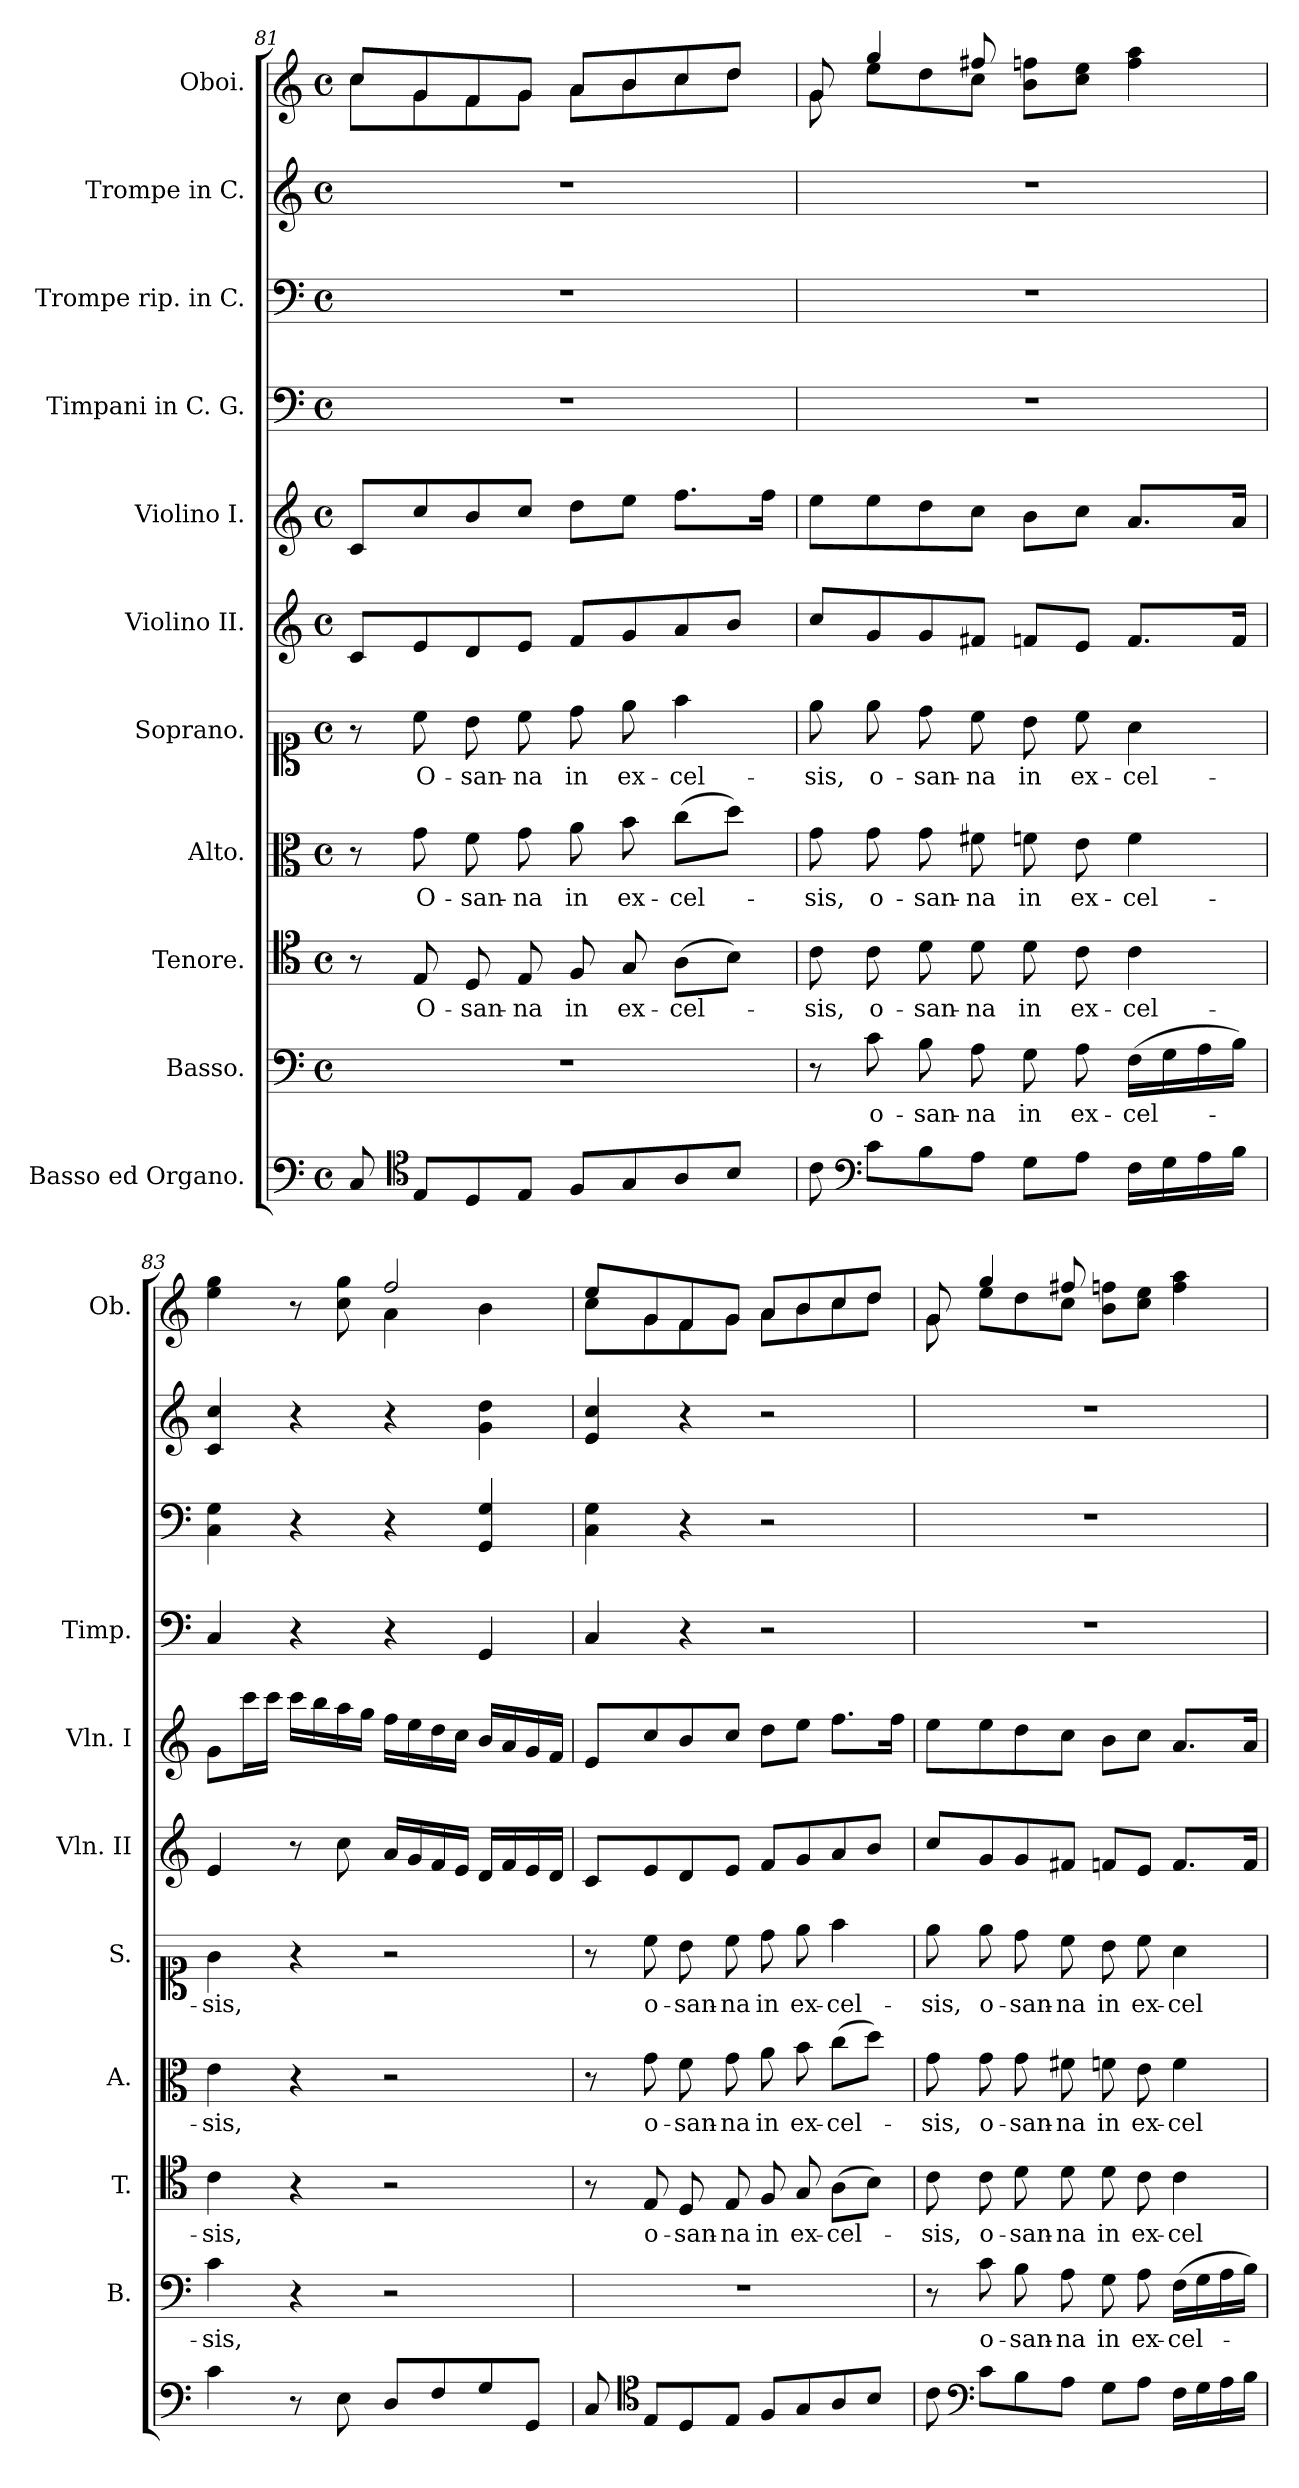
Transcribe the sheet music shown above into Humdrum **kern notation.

**kern	**kern	**text	**kern	**text	**kern	**text	**kern	**text	**kern	**kern	**kern	**kern	**kern	**kern
*part11	*part10	*part10	*part9	*part9	*part8	*part8	*part7	*part7	*part6	*part5	*part4	*part3	*part2	*part1
*staff11	*staff10	*staff10	*staff9	*staff9	*staff8	*staff8	*staff7	*staff7	*staff6	*staff5	*staff4	*staff3	*staff2	*staff1
*I"Basso ed  Organo.	*I"Basso.	*	*I"Tenore.	*	*I"Alto.	*	*I"Soprano.	*	*I"Violino II.	*I"Violino I.	*I"Timpani in C. G.	*I"Trompe rip. in C.	*I"Trompe in C.	*I"Oboi.
*	*I'B.	*	*I'T.	*	*I'A.	*	*I'S.	*	*I'Vln. II	*I'Vln. I	*I'Timp.	*	*	*I'Ob.
!!LO:PB:g=z
*clefF4	*clefF4	*	*clefC4	*	*clefC3	*	*clefC1	*	*clefG2	*clefG2	*clefF4	*clefF4	*clefG2	*clefG2
*k[]	*k[]	*	*k[]	*	*k[]	*	*k[]	*	*k[]	*k[]	*k[]	*k[]	*k[]	*k[]
*M4/4	*M4/4	*	*M4/4	*	*M4/4	*	*M4/4	*	*M4/4	*M4/4	*M4/4	*M4/4	*M4/4	*M4/4
*met(c)	*met(c)	*	*met(c)	*	*met(c)	*	*met(c)	*	*met(c)	*met(c)	*met(c)	*met(c)	*met(c)	*met(c)
=81	=81	=81	=81	=81	=81	=81	=81	=81	=81	=81	=81	=81	=81	=81
*	*	*	*	*	*	*	*	*	*	*	*	*	*	*^
8C/	1r	.	8r	.	8r	.	8r	.	8c/L	8c/L	1r	1r	1r	8cc/L	8cc\L
*clefC4	*	*	*	*	*	*	*	*	*	*	*	*	*	*	*
!	!	!	!	!LO:LY:b	!	!LO:LY:b	!	!LO:LY:b	!	!	!	!	!	!	!
8E/L	.	.	8E/	O-	8g\	O-	8cc\	O-	8e/	8cc/	.	.	.	8g/	8g\
!	!	!	!	!LO:LY:b	!	!LO:LY:b	!	!LO:LY:b	!	!	!	!	!	!	!
8D/	.	.	8D/	-san-	8f\	-san-	8b\	-san-	8d/	8b/	.	.	.	8f/	8f\
!	!	!	!	!LO:LY:b	!	!LO:LY:b	!	!LO:LY:b	!	!	!	!	!	!	!
8E/J	.	.	8E/	-na	8g\	-na	8cc\	-na	8e/J	8cc/J	.	.	.	8g/J	8g\J
!	!	!	!	!LO:LY:b	!	!LO:LY:b	!	!LO:LY:b	!	!	!	!	!	!	!
8F/L	.	.	8F/	in	8a\	in	8dd\	in	8f/L	8dd\L	.	.	.	8a/L	8a\L
!	!	!	!	!LO:LY:b	!	!LO:LY:b	!	!LO:LY:b	!	!	!	!	!	!	!
8G/	.	.	8G/	ex-	8b\	ex-	8ee\	ex-	8g/	8ee\J	.	.	.	8b/	8b\
!	!	!	!	!LO:LY:b	!	!LO:LY:b	!	!LO:LY:b	!	!	!	!	!	!	!
8A/	.	.	(>8A\L	-cel-	(>8cc\L	-cel-	4ff\	-cel-	8a/	8.ff\L	.	.	.	8cc/	8cc\
8B/J	.	.	8B\J)	.	8dd\J)	.	.	.	8b/J	.	.	.	.	8dd/J	8dd\J
.	.	.	.	.	.	.	.	.	.	16ff\Jk	.	.	.	.	.
=82	=82	=82	=82	=82	=82	=82	=82	=82	=82	=82	=82	=82	=82	=82	=82
!	!	!	!	!LO:LY:b	!	!LO:LY:b	!	!LO:LY:b	!	!	!	!	!	!	!
8c\	8r	.	8c\	-sis,	8g\	-sis,	8ee\	-sis,	8cc/L	8ee\L	1r	1r	1r	8g/	8g\
*clefF4	*	*	*	*	*	*	*	*	*	*	*	*	*	*	*
!	!	!LO:LY:b	!	!LO:LY:b	!	!LO:LY:b	!	!LO:LY:b	!	!	!	!	!	!	!
8c\L	8c\	o-	8c\	o-	8g\	o-	8ee\	o-	8g/	8ee\	.	.	.	4gg/	8ee\L
!	!	!LO:LY:b	!	!LO:LY:b	!	!LO:LY:b	!	!LO:LY:b	!	!	!	!	!	!	!
8B\	8B\	-san-	8d\	-san-	8g\	-san-	8dd\	-san-	8g/	8dd\	.	.	.	.	8dd\
!	!	!LO:LY:b	!	!LO:LY:b	!	!LO:LY:b	!	!LO:LY:b	!	!	!	!	!	!	!
8A\J	8A\	-na	8d\	-na	8f#X\	-na	8cc\	-na	8f#X/J	8cc\J	.	.	.	8ff#X/	8cc\J
!	!	!LO:LY:b	!	!LO:LY:b	!	!LO:LY:b	!	!LO:LY:b	!	!	!	!	!	!	!
8G\L	8G\	in	8d\	in	8fn\	in	8b\	in	8fn/L	8b\L	.	.	.	8b\ 8ffn\L	2ryy
!	!	!LO:LY:b	!	!LO:LY:b	!	!LO:LY:b	!	!LO:LY:b	!	!	!	!	!	!	!
8A\J	8A\	ex-	8c\	ex-	8e\	ex-	8cc\	ex-	8e/J	8cc\J	.	.	.	8cc\ 8ee\J	.
!	!	!LO:LY:b	!	!LO:LY:b	!	!LO:LY:b	!	!LO:LY:b	!	!	!	!	!	!	!
16F\LL	(>16F\LL	-cel-	4c\	-cel-	4f\	-cel-	4a\	-cel-	8.f/L	8.a/L	.	.	.	4ff\ 4aa\	.
16G\	16G\	.	.	.	.	.	.	.	.	.	.	.	.	.	.
16A\	16A\	.	.	.	.	.	.	.	.	.	.	.	.	.	.
16B\JJ	16B\JJ)	.	.	.	.	.	.	.	16f/Jk	16a/Jk	.	.	.	.	.
=83	=83	=83	=83	=83	=83	=83	=83	=83	=83	=83	=83	=83	=83	=83	=83
!	!	!LO:LY:b	!	!LO:LY:b	!	!LO:LY:b	!	!LO:LY:b	!	!	!	!	!	!	!
4c\	4c\	-sis,	4c\	-sis,	4e\	-sis,	4g\	-sis,	4e/	8g\L	4C/	4C\ 4G\	4c/ 4cc/	4ee\ 4gg\	2ryy
.	.	.	.	.	.	.	.	.	.	16ccc\L	.	.	.	.	.
.	.	.	.	.	.	.	.	.	.	16ccc\JJ	.	.	.	.	.
8r	4r	.	4r	.	4r	.	4r	.	8r	16ccc\LL	4r	4r	4r	8r	.
.	.	.	.	.	.	.	.	.	.	16bb\	.	.	.	.	.
8E\	.	.	.	.	.	.	.	.	8cc\	16aa\	.	.	.	8cc\ 8gg\	.
.	.	.	.	.	.	.	.	.	.	16gg\JJ	.	.	.	.	.
8D/L	2r	.	2r	.	2r	.	2r	.	16a/LL	16ff\LL	4r	4r	4r	2ff/	4a\
.	.	.	.	.	.	.	.	.	16g/	16ee\	.	.	.	.	.
8F/	.	.	.	.	.	.	.	.	16f/	16dd\	.	.	.	.	.
.	.	.	.	.	.	.	.	.	16e/JJ	16cc\JJ	.	.	.	.	.
8G/	.	.	.	.	.	.	.	.	16d/LL	16b/LL	4GG/	4GG/ 4G/	4g\ 4dd\	.	4b\
.	.	.	.	.	.	.	.	.	16f/	16a/	.	.	.	.	.
8GG/J	.	.	.	.	.	.	.	.	16e/	16g/	.	.	.	.	.
.	.	.	.	.	.	.	.	.	16d/JJ	16f/JJ	.	.	.	.	.
=84	=84	=84	=84	=84	=84	=84	=84	=84	=84	=84	=84	=84	=84	=84	=84
8C/	1r	.	8r	.	8r	.	8r	.	8c/L	8e/L	4C/	4C\ 4G\	4e/ 4cc/	8ee/L	8cc\L
*clefC4	*	*	*	*	*	*	*	*	*	*	*	*	*	*	*
!	!	!	!	!LO:LY:b	!	!LO:LY:b	!	!LO:LY:b	!	!	!	!	!	!	!
8E/L	.	.	8E/	o-	8g\	o-	8cc\	o-	8e/	8cc/	.	.	.	8g/	8g\
!	!	!	!	!LO:LY:b	!	!LO:LY:b	!	!LO:LY:b	!	!	!	!	!	!	!
8D/	.	.	8D/	-san-	8f\	-san-	8b\	-san-	8d/	8b/	4r	4r	4r	8f/	8f\
!	!	!	!	!LO:LY:b	!	!LO:LY:b	!	!LO:LY:b	!	!	!	!	!	!	!
8E/J	.	.	8E/	-na	8g\	-na	8cc\	-na	8e/J	8cc/J	.	.	.	8g/J	8g\J
!	!	!	!	!LO:LY:b	!	!LO:LY:b	!	!LO:LY:b	!	!	!	!	!	!	!
8F/L	.	.	8F/	in	8a\	in	8dd\	in	8f/L	8dd\L	2r	2r	2r	8a/L	8a\L
!	!	!	!	!LO:LY:b	!	!LO:LY:b	!	!LO:LY:b	!	!	!	!	!	!	!
8G/	.	.	8G/	ex-	8b\	ex-	8ee\	ex-	8g/	8ee\J	.	.	.	8b/	8b\
!	!	!	!	!LO:LY:b	!	!LO:LY:b	!	!LO:LY:b	!	!	!	!	!	!	!
8A/	.	.	(>8A\L	-cel-	(>8cc\L	-cel-	4ff\	-cel-	8a/	8.ff\L	.	.	.	8cc/	8cc\
8B/J	.	.	8B\J)	.	8dd\J)	.	.	.	8b/J	.	.	.	.	8dd/J	8dd\J
.	.	.	.	.	.	.	.	.	.	16ff\Jk	.	.	.	.	.
!!LO:LB:g=z	!!
=85	=85	=85	=85	=85	=85	=85	=85	=85	=85	=85	=85	=85	=85	=85	=85
!	!	!	!	!LO:LY:b	!	!LO:LY:b	!	!LO:LY:b	!	!	!	!	!	!	!
8c\	8r	.	8c\	-sis,	8g\	-sis,	8ee\	-sis,	8cc/L	8ee\L	1r	1r	1r	8g/	8g\
*clefF4	*	*	*	*	*	*	*	*	*	*	*	*	*	*	*
!	!	!LO:LY:b	!	!LO:LY:b	!	!LO:LY:b	!	!LO:LY:b	!	!	!	!	!	!	!
8c\L	8c\	o-	8c\	o-	8g\	o-	8ee\	o-	8g/	8ee\	.	.	.	4gg/	8ee\L
!	!	!LO:LY:b	!	!LO:LY:b	!	!LO:LY:b	!	!LO:LY:b	!	!	!	!	!	!	!
8B\	8B\	-san-	8d\	-san-	8g\	-san-	8dd\	-san-	8g/	8dd\	.	.	.	.	8dd\
!	!	!LO:LY:b	!	!LO:LY:b	!	!LO:LY:b	!	!LO:LY:b	!	!	!	!	!	!	!
8A\J	8A\	-na	8d\	-na	8f#X\	-na	8cc\	-na	8f#X/J	8cc\J	.	.	.	8ff#X/	8cc\J
!	!	!LO:LY:b	!	!LO:LY:b	!	!LO:LY:b	!	!LO:LY:b	!	!	!	!	!	!	!
8G\L	8G\	in	8d\	in	8fn\	in	8b\	in	8fn/L	8b\L	.	.	.	8b\ 8ffn\L	2ryy
!	!	!LO:LY:b	!	!LO:LY:b	!	!LO:LY:b	!	!LO:LY:b	!	!	!	!	!	!	!
8A\J	8A\	ex-	8c\	ex-	8e\	ex-	8cc\	ex-	8e/J	8cc\J	.	.	.	8cc\ 8ee\J	.
!	!	!LO:LY:b	!	!LO:LY:b	!	!LO:LY:b	!	!LO:LY:b	!	!	!	!	!	!	!
16F\LL	(>16F\LL	-cel-	4c\	-cel-	4f\	-cel-	4a\	-cel-	8.f/L	8.a/L	.	.	.	4ff\ 4aa\	.
16G\	16G\	.	.	.	.	.	.	.	.	.	.	.	.	.	.
16A\	16A\	.	.	.	.	.	.	.	.	.	.	.	.	.	.
16B\JJ	16B\JJ)	.	.	.	.	.	.	.	16f/Jk	16a/Jk	.	.	.	.	.
*	*	*	*	*	*	*	*	*	*	*	*	*	*	*v	*v
=	=	=	=	=	=	=	=	=	=	=	=	=	=	=
*-	*-	*-	*-	*-	*-	*-	*-	*-	*-	*-	*-	*-	*-	*-
